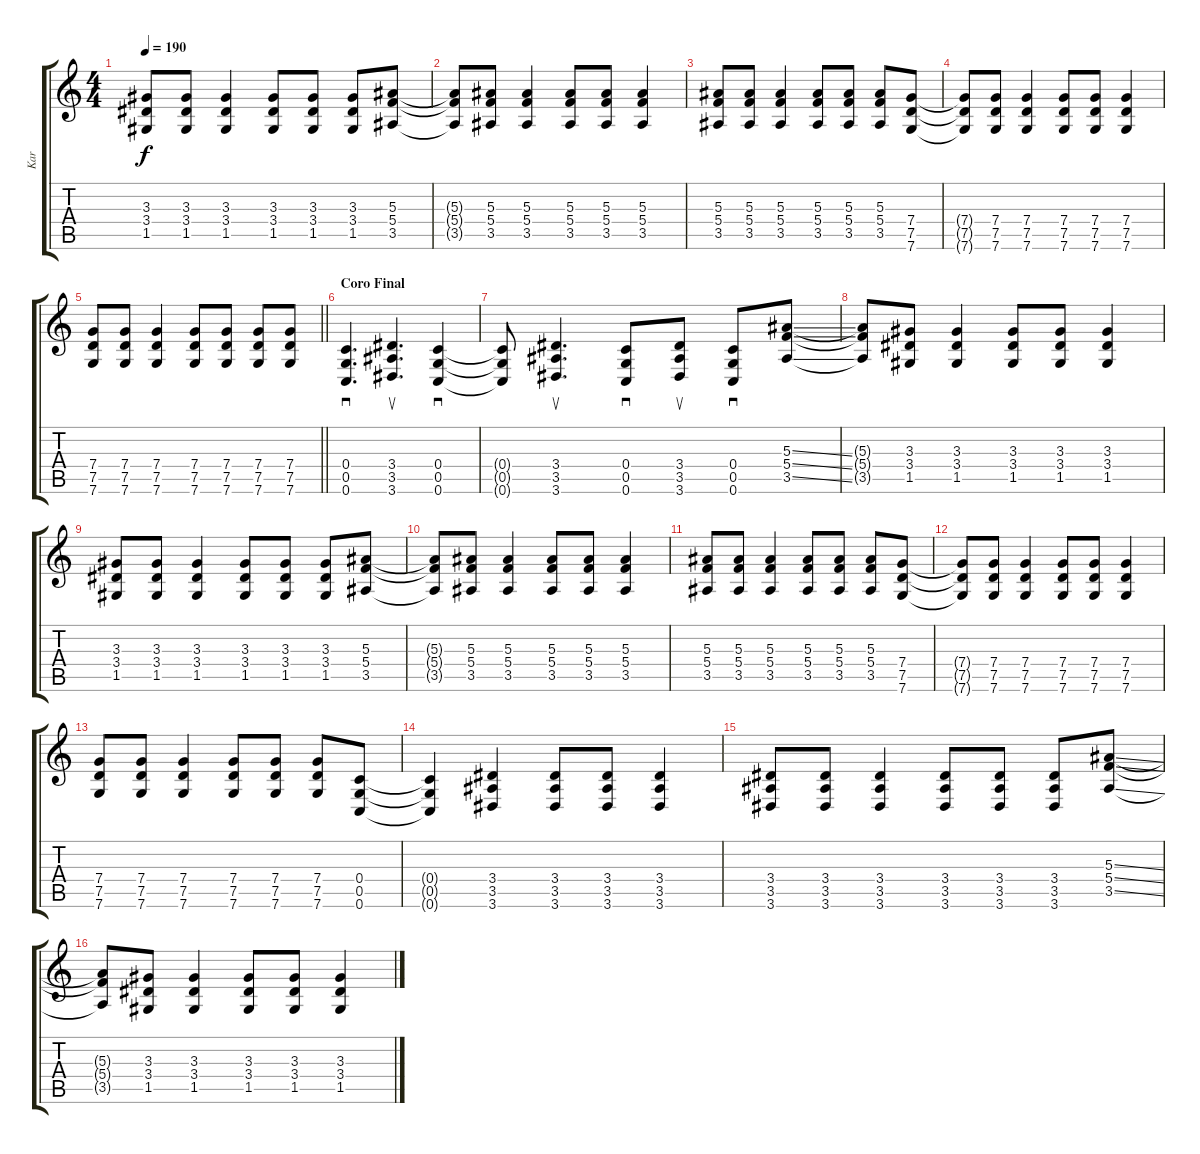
\track ("Kar" "Kar") {instrument distortionguitar}
\staff {score tabs}
\tuning (D4 A3 F3 C3 G2 C2) {hide}
\ts (4 4)
\tempo 190
\clef g2
\ks c
(3.3 3.4 1.5).8{dy f} (3.3 3.4 1.5).8 (3.3 3.4 1.5).4 (3.3 3.4 1.5).8 (3.3 3.4 1.5).8 (3.3 3.4 1.5).8 (5.3 5.4 3.5).8 |
(5.3{t} 5.4{t} 3.5{t}).8 (5.3 5.4 3.5).8 (5.3 5.4 3.5).4 (5.3 5.4 3.5).8 (5.3 5.4 3.5).8 (5.3 5.4 3.5).4 |
(5.3 5.4 3.5).8 (5.3 5.4 3.5).8 (5.3 5.4 3.5).4 (5.3 5.4 3.5).8 (5.3 5.4 3.5).8 (5.3 5.4 3.5).8 (7.4 7.5 7.6).8 |
(7.4{t} 7.5{t} 7.6{t}).8 (7.4 7.5 7.6).8 (7.4 7.5 7.6).4 (7.4 7.5 7.6).8 (7.4 7.5 7.6).8 (7.4 7.5 7.6).4 |
\barLineRight lightlight
(7.4 7.5 7.6).8 (7.4 7.5 7.6).8 (7.4 7.5 7.6).4 (7.4 7.5 7.6).8 (7.4 7.5 7.6).8 (7.4 7.5 7.6).8 (7.4 7.5 7.6).8 |
\section ("" "Coro Final")
(0.4 0.5 0.6).4{d sd} (3.4 3.5 3.6).4{d su} (0.4 0.5 0.6).4{sd} |
(0.4{t} 0.5{t} 0.6{t}).8 (3.4 3.5 3.6).4{d su} (0.4 0.5 0.6).8{sd} (3.4 3.5 3.6).8{su} (0.4 0.5 0.6).8{sd} (5.3{ss} 5.4{ss} 3.5{ss}).8 |
(5.3{t} 5.4{t} 3.5{t}).8 (3.3 3.4 1.5).8 (3.3 3.4 1.5).4 (3.3 3.4 1.5).8 (3.3 3.4 1.5).8 (3.3 3.4 1.5).4 |
(3.3 3.4 1.5).8 (3.3 3.4 1.5).8 (3.3 3.4 1.5).4 (3.3 3.4 1.5).8 (3.3 3.4 1.5).8 (3.3 3.4 1.5).8 (5.3 5.4 3.5).8 |
(5.3{t} 5.4{t} 3.5{t}).8 (5.3 5.4 3.5).8 (5.3 5.4 3.5).4 (5.3 5.4 3.5).8 (5.3 5.4 3.5).8 (5.3 5.4 3.5).4 |
(5.3 5.4 3.5).8 (5.3 5.4 3.5).8 (5.3 5.4 3.5).4 (5.3 5.4 3.5).8 (5.3 5.4 3.5).8 (5.3 5.4 3.5).8 (7.4 7.5 7.6).8 |
(7.4{t} 7.5{t} 7.6{t}).8 (7.4 7.5 7.6).8 (7.4 7.5 7.6).4 (7.4 7.5 7.6).8 (7.4 7.5 7.6).8 (7.4 7.5 7.6).4 |
(7.4 7.5 7.6).8 (7.4 7.5 7.6).8 (7.4 7.5 7.6).4 (7.4 7.5 7.6).8 (7.4 7.5 7.6).8 (7.4 7.5 7.6).8 (0.4 0.5 0.6).8 |
(0.4{t} 0.5{t} 0.6{t}).4 (3.4 3.5 3.6).4 (3.4 3.5 3.6).8 (3.4 3.5 3.6).8 (3.4 3.5 3.6).4 |
(3.4 3.5 3.6).8 (3.4 3.5 3.6).8 (3.4 3.5 3.6).4 (3.4 3.5 3.6).8 (3.4 3.5 3.6).8 (3.4 3.5 3.6).8 (5.3{ss} 5.4{ss} 3.5{ss}).8 |
(5.3{t} 5.4{t} 3.5{t}).8 (3.3 3.4 1.5).8 (3.3 3.4 1.5).4 (3.3 3.4 1.5).8 (3.3 3.4 1.5).8 (3.3 3.4 1.5).4
